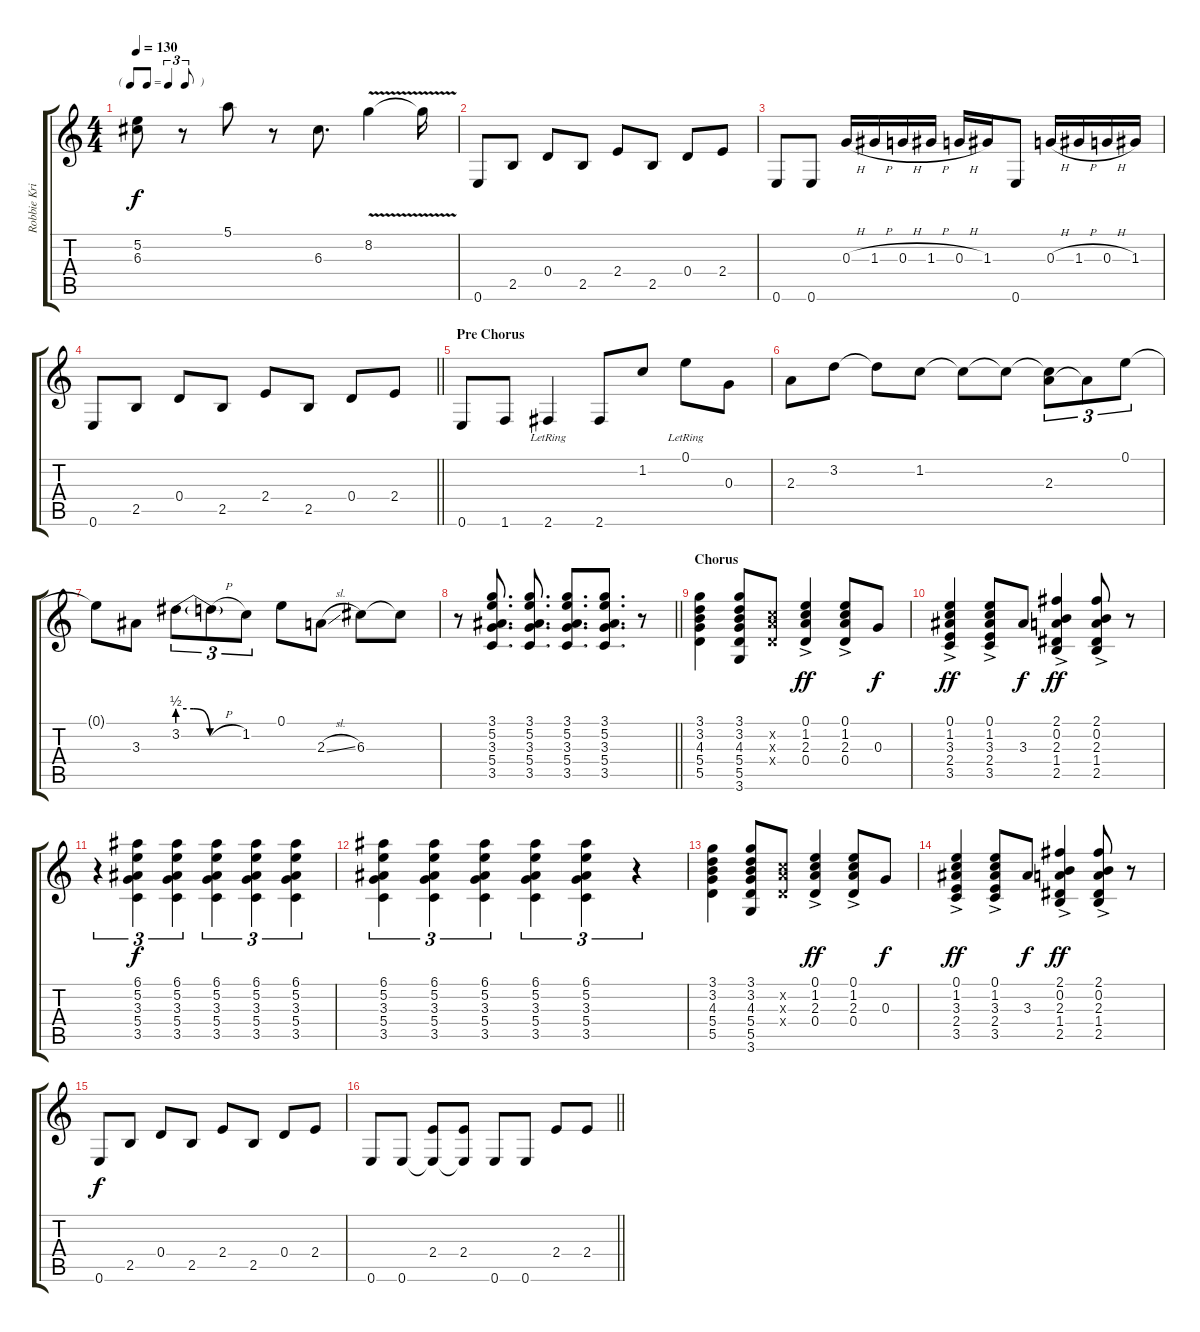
\track ("Robbie Krieger" "Robbie Kri") {instrument electricguitarjazz}
\staff {score tabs}
\tuning (E4 B3 G3 D3 A2 E2) {hide}
\ts (4 4)
\tf triplet8th
\tempo 130
\clef g2
\ks c
(5.2 6.3).8{dy f} r.8 5.1.8 r.8 6.3.8{d} 8.2{v}.4 8.2{t}.16 |
0.6.8 2.5.8 0.4.8 2.5.8 2.4.8 2.5.8 0.4.8 2.4.8 |
0.6.8 0.6.8 0.3{h}.16 1.3{h}.16 0.3{h}.16 1.3{h}.16 0.3{h}.16 1.3.16 0.6.8 0.3{h}.16 1.3{h}.16 0.3{h}.16 1.3.16 |
\barLineRight lightlight
0.6.8 2.5.8 0.4.8 2.5.8 2.4.8 2.5.8 0.4.8 2.4.8 |
\section ("" "Pre Chorus")
0.6.8 1.6.8 2.6{lr}.4 2.6.8 1.2.8 0.1{lr}.8 0.3.8 |
2.3.8 3.2.8 3.2{t}.8 1.2.8 1.2{t}.8 1.2{t}.8 (1.2{t} 2.3).8{tu (3 2)} 2.3{t}.8{tu (3 2)} 0.1.8{tu (3 2)} |
0.1{t}.8 3.3.8 3.2{be (custom 0 2 15 2 30 0 60 0)}.8{tu (3 2)} 3.2{h t}.8{tu (3 2)} 1.2.8{tu (3 2)} 0.1.8 2.3{sl}.8 6.3.8 6.3{t}.8 |
\barLineRight lightlight
r.8 (3.1 5.2 3.3 5.4 3.5).8{d} (3.1 5.2 3.3 5.4 3.5).8{d} (3.1 5.2 3.3 5.4 3.5).8{d} (3.1 5.2 3.3 5.4 3.5).8{d} r.8 |
\section ("" "Chorus")
(3.1 3.2 4.3 5.4 5.5).4 (3.1 3.2 4.3 5.4 5.5 3.6).8 (1.2{x} 2.3{x} 0.4{x}).8 (0.1{ac} 1.2{ac} 2.3{ac} 0.4{ac}).4{dy ff} (0.1{ac} 1.2{ac} 2.3{ac} 0.4{ac}).8 0.3.8{dy f} |
(0.1{ac} 1.2{ac} 3.3{ac} 2.4{ac} 3.5{ac}).4{dy ff} (0.1{ac} 1.2{ac} 3.3{ac} 2.4{ac} 3.5{ac}).8 3.3.8{dy f} (2.1{ac} 0.2{ac} 2.3{ac} 1.4{ac} 2.5{ac}).4{dy ff} (2.1{ac} 0.2{ac} 2.3{ac} 1.4{ac} 2.5{ac}).8 r.8 |
r.4{tu (3 2)} (6.1 5.2 3.3 5.4 3.5).4{tu (3 2) dy f} (6.1 5.2 3.3 5.4 3.5).4{tu (3 2)} (6.1 5.2 3.3 5.4 3.5).4{tu (3 2)} (6.1 5.2 3.3 5.4 3.5).4{tu (3 2)} (6.1 5.2 3.3 5.4 3.5).4{tu (3 2)} |
(6.1 5.2 3.3 5.4 3.5).4{tu (3 2)} (6.1 5.2 3.3 5.4 3.5).4{tu (3 2)} (6.1 5.2 3.3 5.4 3.5).4{tu (3 2)} (6.1 5.2 3.3 5.4 3.5).4{tu (3 2)} (6.1 5.2 3.3 5.4 3.5).4{tu (3 2)} r.4{tu (3 2)} |
(3.1 3.2 4.3 5.4 5.5).4 (3.1 3.2 4.3 5.4 5.5 3.6).8 (1.2{x} 2.3{x} 0.4{x}).8 (0.1{ac} 1.2{ac} 2.3{ac} 0.4{ac}).4{dy ff} (0.1{ac} 1.2{ac} 2.3{ac} 0.4{ac}).8 0.3.8{dy f} |
(0.1{ac} 1.2{ac} 3.3{ac} 2.4{ac} 3.5{ac}).4{dy ff} (0.1{ac} 1.2{ac} 3.3{ac} 2.4{ac} 3.5{ac}).8 3.3.8{dy f} (2.1{ac} 0.2{ac} 2.3{ac} 1.4{ac} 2.5{ac}).4{dy ff} (2.1{ac} 0.2{ac} 2.3{ac} 1.4{ac} 2.5{ac}).8 r.8 |
0.6.8{dy f} 2.5.8 0.4.8 2.5.8 2.4.8 2.5.8 0.4.8 2.4.8 |
\barLineRight lightlight
0.6.8 0.6.8 (2.4 0.6{t}).8 (2.4 0.6{t}).8 0.6.8 0.6.8 2.4.8 2.4.8
